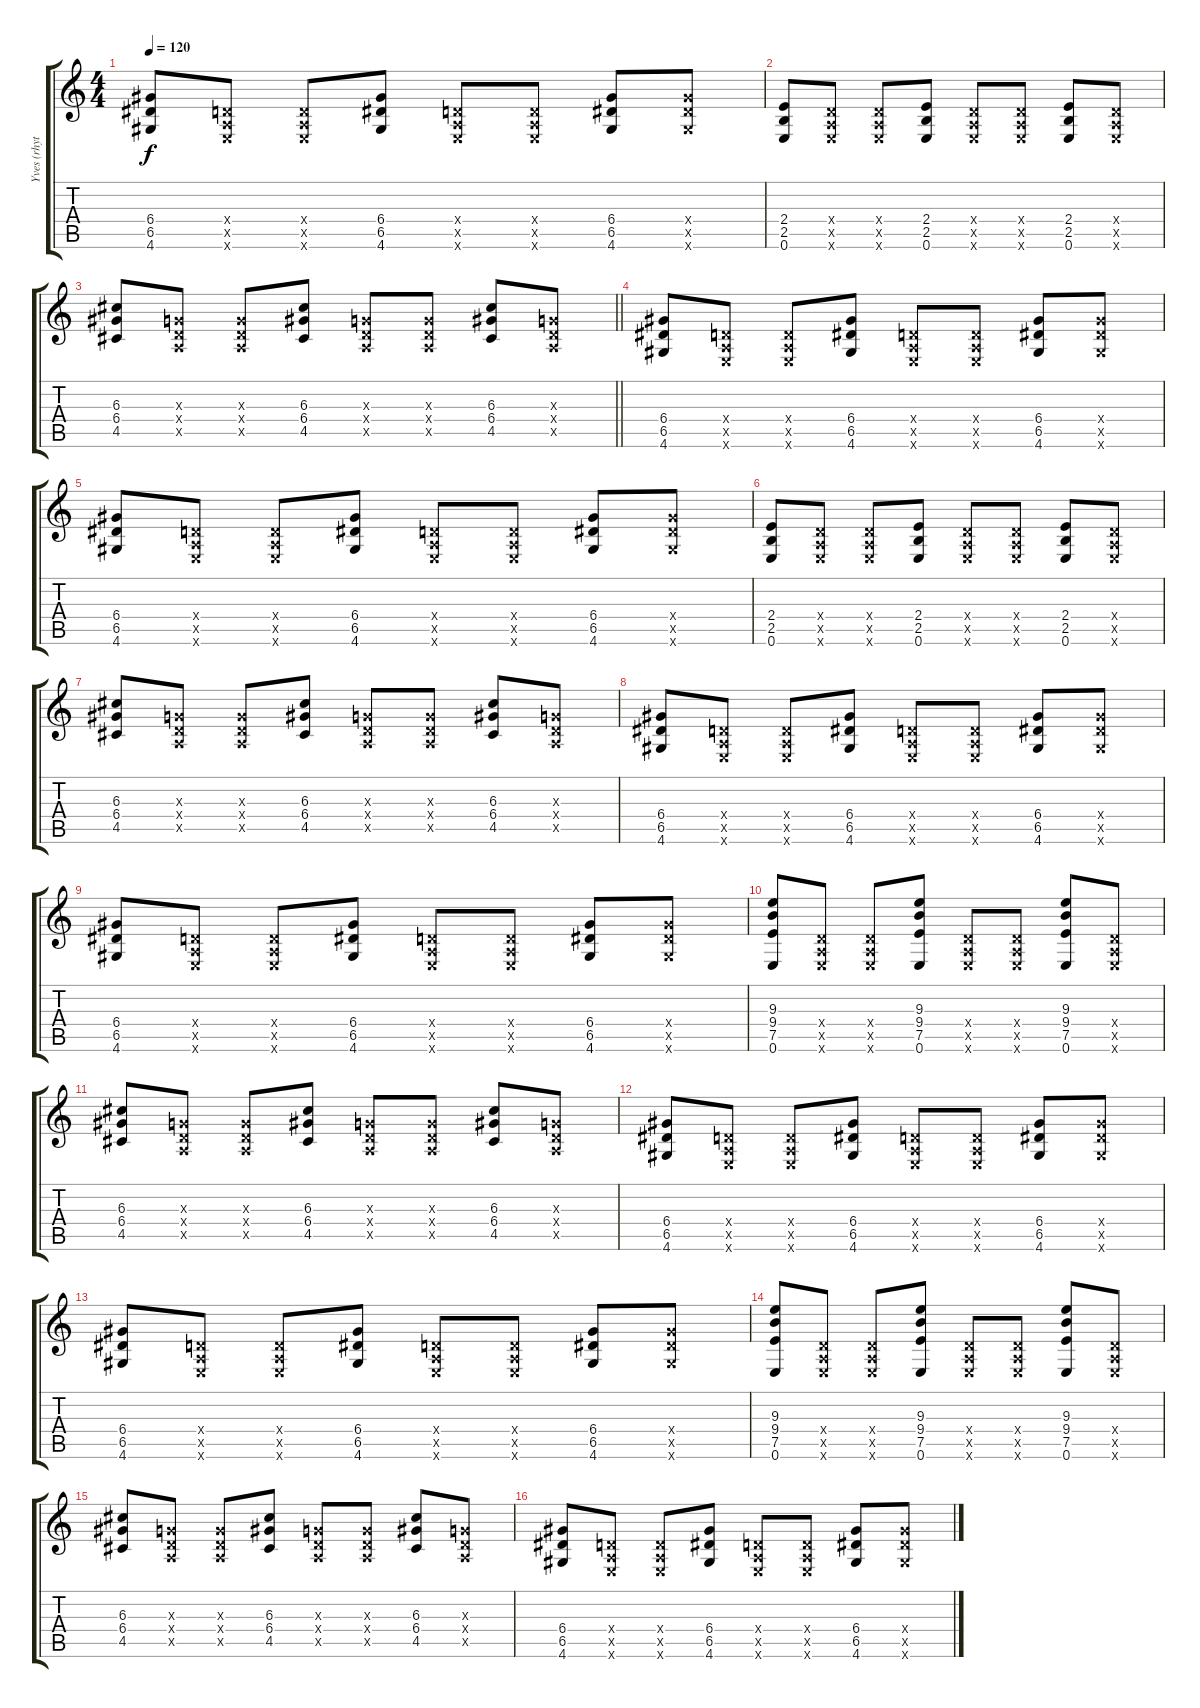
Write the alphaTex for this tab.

\track ("Yves (rhythm guitare)" "Yves (rhyt") {instrument overdrivenguitar}
\staff {score tabs}
\tuning (E4 B3 G3 D3 A2 E2) {hide}
\ts (4 4)
\tempo 120
\clef g2
\ks c
(6.4 6.5 4.6).8{dy f} (0.4{x} 0.5{x} 0.6{x}).8 (0.4{x} 0.5{x} 0.6{x}).8 (6.4 6.5 4.6).8 (0.4{x} 0.5{x} 0.6{x}).8 (0.4{x} 0.5{x} 0.6{x}).8 (6.4 6.5 4.6).8 (6.4{x} 6.5{x} 4.6{x}).8 |
(2.4 2.5 0.6).8 (0.4{x} 0.5{x} 0.6{x}).8 (0.4{x} 0.5{x} 0.6{x}).8 (2.4 2.5 0.6).8 (0.4{x} 0.5{x} 0.6{x}).8 (0.4{x} 0.5{x} 0.6{x}).8 (2.4 2.5 0.6).8 (0.4{x} 0.5{x} 0.6{x}).8 |
\barLineRight lightlight
(6.3 6.4 4.5).8 (0.3{x} 0.4{x} 0.5{x}).8 (0.3{x} 0.4{x} 0.5{x}).8 (6.3 6.4 4.5).8 (0.3{x} 0.4{x} 0.5{x}).8 (0.3{x} 0.4{x} 0.5{x}).8 (6.3 6.4 4.5).8 (0.3{x} 0.4{x} 0.5{x}).8 |
(6.4 6.5 4.6).8 (0.4{x} 0.5{x} 0.6{x}).8 (0.4{x} 0.5{x} 0.6{x}).8 (6.4 6.5 4.6).8 (0.4{x} 0.5{x} 0.6{x}).8 (0.4{x} 0.5{x} 0.6{x}).8 (6.4 6.5 4.6).8 (6.4{x} 6.5{x} 4.6{x}).8 |
(6.4 6.5 4.6).8 (0.4{x} 0.5{x} 0.6{x}).8 (0.4{x} 0.5{x} 0.6{x}).8 (6.4 6.5 4.6).8 (0.4{x} 0.5{x} 0.6{x}).8 (0.4{x} 0.5{x} 0.6{x}).8 (6.4 6.5 4.6).8 (6.4{x} 6.5{x} 4.6{x}).8 |
(2.4 2.5 0.6).8 (0.4{x} 0.5{x} 0.6{x}).8 (0.4{x} 0.5{x} 0.6{x}).8 (2.4 2.5 0.6).8 (0.4{x} 0.5{x} 0.6{x}).8 (0.4{x} 0.5{x} 0.6{x}).8 (2.4 2.5 0.6).8 (0.4{x} 0.5{x} 0.6{x}).8 |
(6.3 6.4 4.5).8 (0.3{x} 0.4{x} 0.5{x}).8 (0.3{x} 0.4{x} 0.5{x}).8 (6.3 6.4 4.5).8 (0.3{x} 0.4{x} 0.5{x}).8 (0.3{x} 0.4{x} 0.5{x}).8 (6.3 6.4 4.5).8 (0.3{x} 0.4{x} 0.5{x}).8 |
(6.4 6.5 4.6).8 (0.4{x} 0.5{x} 0.6{x}).8 (0.4{x} 0.5{x} 0.6{x}).8 (6.4 6.5 4.6).8 (0.4{x} 0.5{x} 0.6{x}).8 (0.4{x} 0.5{x} 0.6{x}).8 (6.4 6.5 4.6).8 (6.4{x} 6.5{x} 4.6{x}).8 |
(6.4 6.5 4.6).8 (0.4{x} 0.5{x} 0.6{x}).8 (0.4{x} 0.5{x} 0.6{x}).8 (6.4 6.5 4.6).8 (0.4{x} 0.5{x} 0.6{x}).8 (0.4{x} 0.5{x} 0.6{x}).8 (6.4 6.5 4.6).8 (6.4{x} 6.5{x} 4.6{x}).8 |
(9.3 9.4 7.5 0.6).8 (0.4{x} 0.5{x} 0.6{x}).8 (0.4{x} 0.5{x} 0.6{x}).8 (9.3 9.4 7.5 0.6).8 (0.4{x} 0.5{x} 0.6{x}).8 (0.4{x} 0.5{x} 0.6{x}).8 (9.3 9.4 7.5 0.6).8 (0.4{x} 0.5{x} 0.6{x}).8 |
(6.3 6.4 4.5).8 (0.3{x} 0.4{x} 0.5{x}).8 (0.3{x} 0.4{x} 0.5{x}).8 (6.3 6.4 4.5).8 (0.3{x} 0.4{x} 0.5{x}).8 (0.3{x} 0.4{x} 0.5{x}).8 (6.3 6.4 4.5).8 (0.3{x} 0.4{x} 0.5{x}).8 |
(6.4 6.5 4.6).8 (0.4{x} 0.5{x} 0.6{x}).8 (0.4{x} 0.5{x} 0.6{x}).8 (6.4 6.5 4.6).8 (0.4{x} 0.5{x} 0.6{x}).8 (0.4{x} 0.5{x} 0.6{x}).8 (6.4 6.5 4.6).8 (6.4{x} 6.5{x} 4.6{x}).8 |
(6.4 6.5 4.6).8 (0.4{x} 0.5{x} 0.6{x}).8 (0.4{x} 0.5{x} 0.6{x}).8 (6.4 6.5 4.6).8 (0.4{x} 0.5{x} 0.6{x}).8 (0.4{x} 0.5{x} 0.6{x}).8 (6.4 6.5 4.6).8 (6.4{x} 6.5{x} 4.6{x}).8 |
(9.3 9.4 7.5 0.6).8 (0.4{x} 0.5{x} 0.6{x}).8 (0.4{x} 0.5{x} 0.6{x}).8 (9.3 9.4 7.5 0.6).8 (0.4{x} 0.5{x} 0.6{x}).8 (0.4{x} 0.5{x} 0.6{x}).8 (9.3 9.4 7.5 0.6).8 (0.4{x} 0.5{x} 0.6{x}).8 |
(6.3 6.4 4.5).8 (0.3{x} 0.4{x} 0.5{x}).8 (0.3{x} 0.4{x} 0.5{x}).8 (6.3 6.4 4.5).8 (0.3{x} 0.4{x} 0.5{x}).8 (0.3{x} 0.4{x} 0.5{x}).8 (6.3 6.4 4.5).8 (0.3{x} 0.4{x} 0.5{x}).8 |
(6.4 6.5 4.6).8 (0.4{x} 0.5{x} 0.6{x}).8 (0.4{x} 0.5{x} 0.6{x}).8 (6.4 6.5 4.6).8 (0.4{x} 0.5{x} 0.6{x}).8 (0.4{x} 0.5{x} 0.6{x}).8 (6.4 6.5 4.6).8 (6.4{x} 6.5{x} 4.6{x}).8
